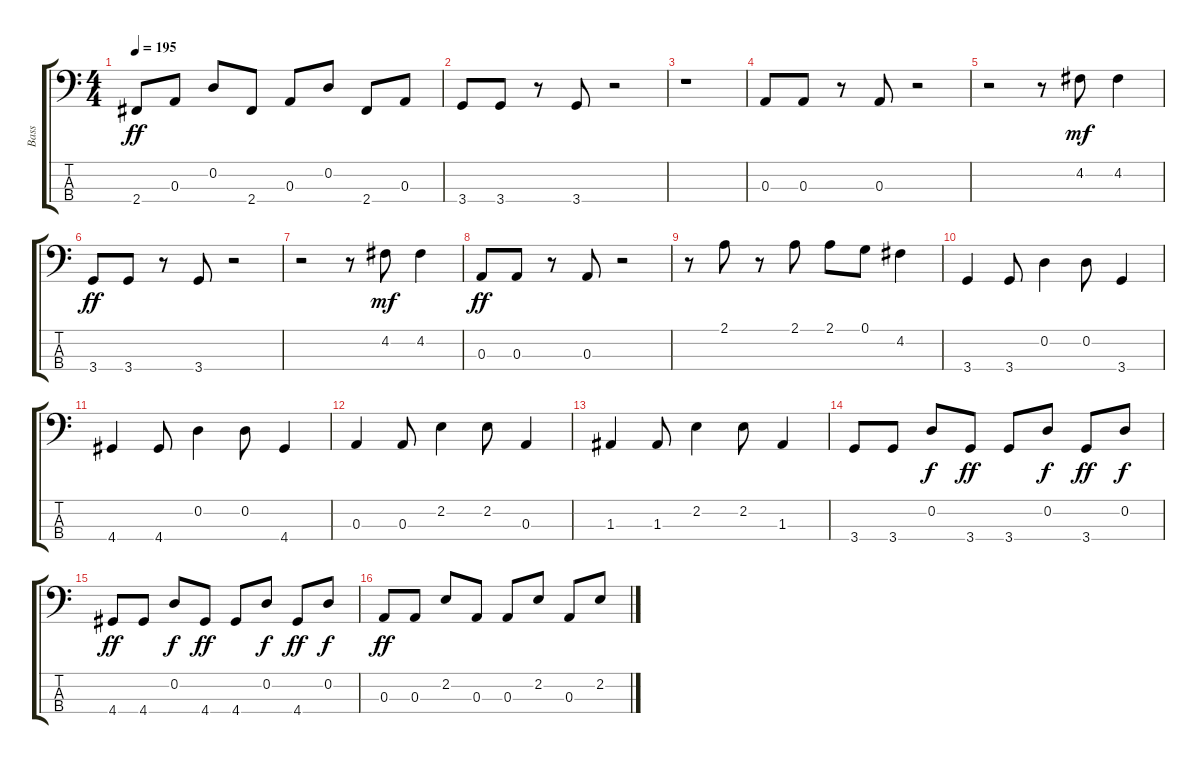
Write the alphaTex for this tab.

\track ("Bass" "Bass") {instrument electricbasspick}
\staff {score tabs}
\tuning (G2 D2 A1 E1) {hide}
\ts (4 4)
\tempo 195
\clef f4
\ks c
2.4.8{dy ff} 0.3.8 0.2.8 2.4.8 0.3.8 0.2.8 2.4.8 0.3.8 |
3.4.8 3.4.8 r.8 3.4.8 r.2 |
r.1 |
0.3.8 0.3.8 r.8 0.3.8 r.2 |
r.2 r.8 4.2.8{dy mf} 4.2.4 |
3.4.8{dy ff} 3.4.8 r.8 3.4.8 r.2 |
r.2 r.8 4.2.8{dy mf} 4.2.4 |
0.3.8{dy ff} 0.3.8 r.8 0.3.8 r.2 |
r.8 2.1.8 r.8 2.1.8 2.1.8 0.1.8 4.2.4 |
3.4.4 3.4.8 0.2.4 0.2.8 3.4.4 |
4.4.4 4.4.8 0.2.4 0.2.8 4.4.4 |
0.3.4 0.3.8 2.2.4 2.2.8 0.3.4 |
1.3.4 1.3.8 2.2.4 2.2.8 1.3.4 |
3.4.8 3.4.8 0.2.8{dy f} 3.4.8{dy ff} 3.4.8 0.2.8{dy f} 3.4.8{dy ff} 0.2.8{dy f} |
4.4.8{dy ff} 4.4.8 0.2.8{dy f} 4.4.8{dy ff} 4.4.8 0.2.8{dy f} 4.4.8{dy ff} 0.2.8{dy f} |
0.3.8{dy ff} 0.3.8 2.2.8 0.3.8 0.3.8 2.2.8 0.3.8 2.2.8
